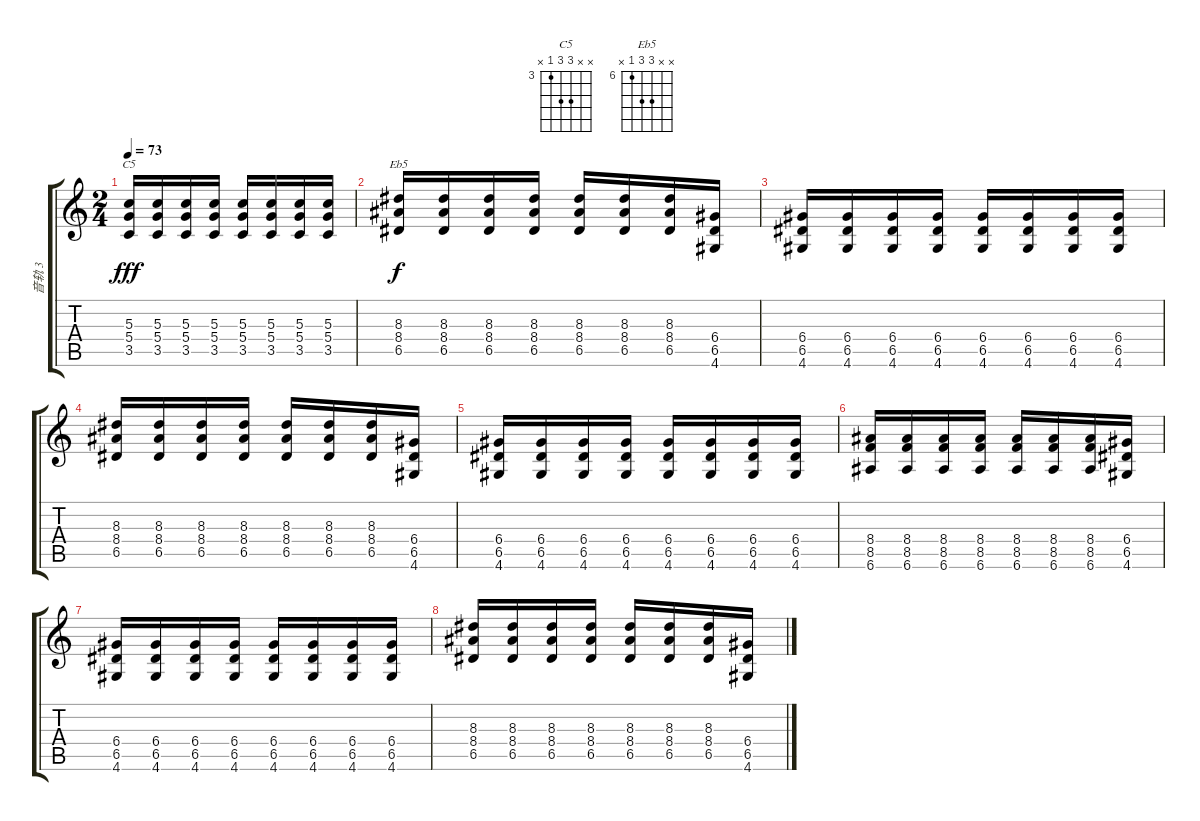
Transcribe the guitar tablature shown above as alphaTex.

\track ("音轨 3" "音轨 3") {instrument electricguitarclean}
\staff {score tabs}
\tuning (E4 B3 G3 D3 A2 E2) {hide}
\chord ("C5" x x 5 5 3 x) {firstfret 3}
\chord ("Eb5" x x 8 8 6 x) {firstfret 6}
\ts (2 4)
\tempo 73
\clef g2
\ks c
(5.3 5.4 3.5).16{ch "C5" dy fff} (5.3 5.4 3.5).16 (5.3 5.4 3.5).16 (5.3 5.4 3.5).16 (5.3 5.4 3.5).16 (5.3 5.4 3.5).16 (5.3 5.4 3.5).16 (5.3 5.4 3.5).16 |
(8.3 8.4 6.5).16{ch "Eb5" dy f} (8.3 8.4 6.5).16 (8.3 8.4 6.5).16 (8.3 8.4 6.5).16 (8.3 8.4 6.5).16 (8.3 8.4 6.5).16 (8.3 8.4 6.5).16 (6.4 6.5 4.6).16 |
(6.4 6.5 4.6).16 (6.4 6.5 4.6).16 (6.4 6.5 4.6).16 (6.4 6.5 4.6).16 (6.4 6.5 4.6).16 (6.4 6.5 4.6).16 (6.4 6.5 4.6).16 (6.4 6.5 4.6).16 |
(8.3 8.4 6.5).16 (8.3 8.4 6.5).16 (8.3 8.4 6.5).16 (8.3 8.4 6.5).16 (8.3 8.4 6.5).16 (8.3 8.4 6.5).16 (8.3 8.4 6.5).16 (6.4 6.5 4.6).16 |
(6.4 6.5 4.6).16 (6.4 6.5 4.6).16 (6.4 6.5 4.6).16 (6.4 6.5 4.6).16 (6.4 6.5 4.6).16 (6.4 6.5 4.6).16 (6.4 6.5 4.6).16 (6.4 6.5 4.6).16 |
(8.4 8.5 6.6).16 (8.4 8.5 6.6).16 (8.4 8.5 6.6).16 (8.4 8.5 6.6).16 (8.4 8.5 6.6).16 (8.4 8.5 6.6).16 (8.4 8.5 6.6).16 (6.4 6.5 4.6).16 |
(6.4 6.5 4.6).16 (6.4 6.5 4.6).16 (6.4 6.5 4.6).16 (6.4 6.5 4.6).16 (6.4 6.5 4.6).16 (6.4 6.5 4.6).16 (6.4 6.5 4.6).16 (6.4 6.5 4.6).16 |
(8.3 8.4 6.5).16 (8.3 8.4 6.5).16 (8.3 8.4 6.5).16 (8.3 8.4 6.5).16 (8.3 8.4 6.5).16 (8.3 8.4 6.5).16 (8.3 8.4 6.5).16 (6.4 6.5 4.6).16
